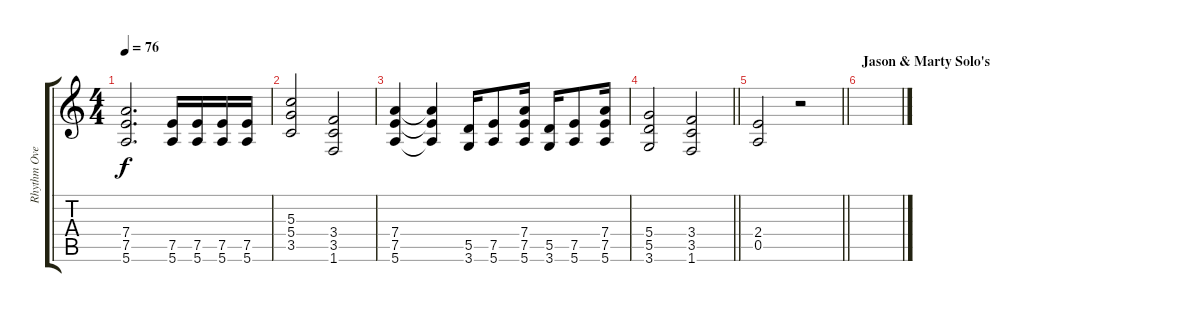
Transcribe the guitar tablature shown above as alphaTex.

\track ("Rhythm Overdrive" "Rhythm Ove") {instrument overdrivenguitar}
\staff {score tabs}
\tuning (E4 B3 G3 D3 A2 E2) {hide}
\ts (4 4)
\tempo 76
\clef g2
\ks c
(7.4 7.5 5.6).2{d dy f} (7.5 5.6).16 (7.5 5.6).16 (7.5 5.6).16 (7.5 5.6).16 |
(5.3 5.4 3.5).2 (3.4 3.5 1.6).2 |
(7.4 7.5 5.6).4 (7.4{t} 7.5{t} 5.6{t}).4 (5.5 3.6).16 (7.5 5.6).8 (7.4 7.5 5.6).16 (5.5 3.6).16 (7.5 5.6).8 (7.4 7.5 5.6).16 |
\barLineRight lightlight
(5.4 5.5 3.6).2 (3.4 3.5 1.6).2 |
\barLineRight lightlight
(2.4 0.5).2 r.2 |
\section ("" "Jason & Marty Solo's")
